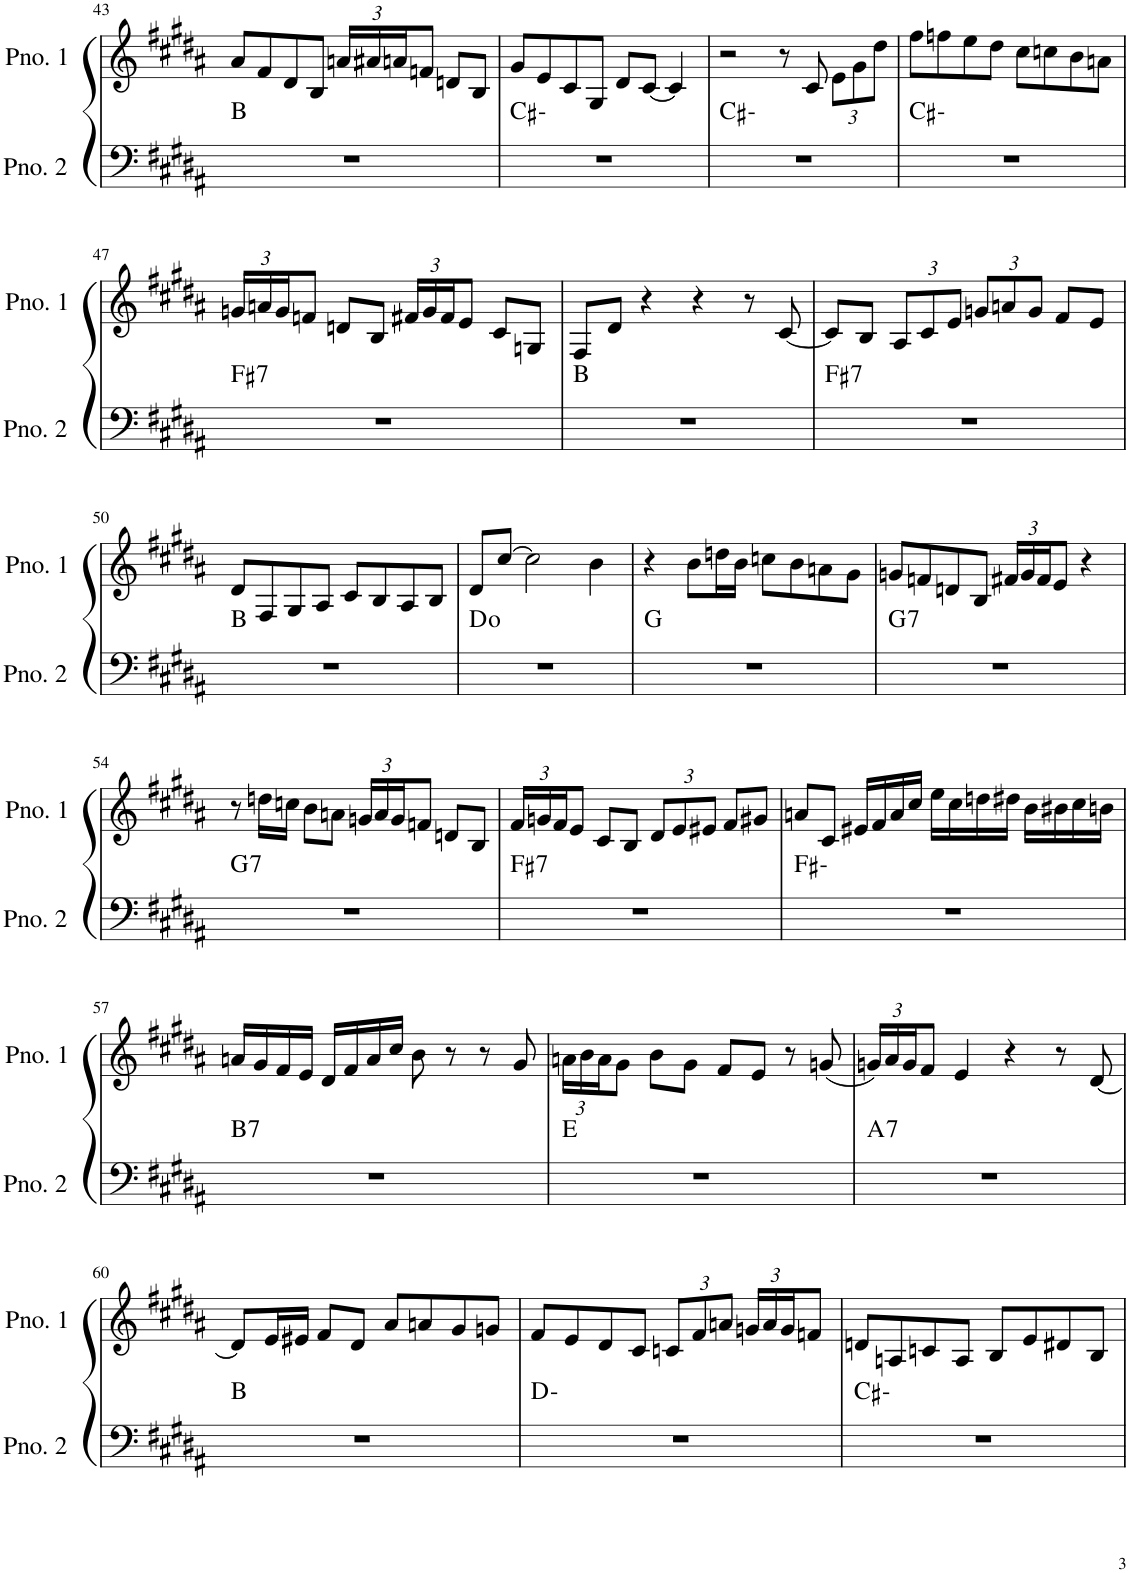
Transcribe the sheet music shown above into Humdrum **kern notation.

**kern	**harte	**kern
*part2	*part2	*part1
*staff2	*	*staff1
*I"ピアノ 2	*	*I"ピアノ 1
!!LO:PB:g=z
*clefF4	*	*clefG2
*k[f#c#g#d#a#]	*	*k[f#c#g#d#a#]
*M4/4	*	*M4/4
=43	=43	=43
1r	B:maj	8a#/L
.	.	8f#/
.	.	8d#/
.	.	8B/J
*	*	*Xbrackettup
.	.	24an/LL
.	.	24a#X/
.	.	24an/J
.	.	8fn/J
.	.	8dn/L
.	.	8B/J
=44	=44	=44
1r	C#:min	8g#/L
.	.	8e/
.	.	8c#/
.	.	8G#/J
.	.	8d#/L
.	.	[8c#/J
.	.	4c#/]
=45	=45	=45
1r	C#:min	2r
.	.	8r
.	.	8c#/
.	.	12e\L
.	.	12g#\
.	.	12dd#\J
=46	=46	=46
1r	C#:min	8ff#\L
.	.	8ffn\
.	.	8ee\
.	.	8dd#\J
.	.	8cc#\L
.	.	8ccn\
.	.	8b\
.	.	8an\J
!!LO:LB:g=z
=47	=47	=47
!	!LO:H:kt=7	!
1r	F#:7	24gn/LL
.	.	24an/
.	.	24g/J
.	.	8fn/J
.	.	8dn/L
.	.	8B/J
.	.	24f#X/LL
.	.	24g/
.	.	24f#/J
.	.	8e/J
.	.	8c#/L
.	.	8Gn/J
=48	=48	=48
1r	B:maj	8F#/L
.	.	8d#/J
.	.	4r
.	.	4r
.	.	8r
.	.	[8c#/
=49	=49	=49
!	!LO:H:kt=7	!
1r	F#:7	8c#/L]
.	.	8B/J
.	.	12A#/L
.	.	12c#/
.	.	12e/J
.	.	12gn/L
.	.	12an/
.	.	12g/J
.	.	8f#/L
.	.	8e/J
!!LO:LB:g=z
=50	=50	=50
1r	B:maj	8d#/L
.	.	8F#/
.	.	8G#/
.	.	8A#/J
.	.	8c#/L
.	.	8B/
.	.	8A#/
.	.	8B/J
=51	=51	=51
1r	D:dim	8d#/L
.	.	[8cc#/J
.	.	2cc#\]
.	.	4b\
=52	=52	=52
1r	G:maj	4r
.	.	8b\L
.	.	16ddn\L
.	.	16b\JJ
.	.	8ccn\L
.	.	8b\
.	.	8an\
.	.	8g#\J
=53	=53	=53
!	!LO:H:kt=7	!
1r	G:7	8gn/L
.	.	8fn/
.	.	8dn/
.	.	8B/J
.	.	24f#X/LL
.	.	24g/
.	.	24f#/J
.	.	8e/J
.	.	4r
!!LO:LB:g=z
=54	=54	=54
!	!LO:H:kt=7	!
1r	G:7	8r
.	.	16ddn\LL
.	.	16ccn\JJ
.	.	8b\L
.	.	8an\J
.	.	24gn/LL
.	.	24a/
.	.	24g/J
.	.	8fn/J
.	.	8dn/L
.	.	8B/J
=55	=55	=55
!	!LO:H:kt=7	!
1r	F#:7	24f#/LL
.	.	24gn/
.	.	24f#/J
.	.	8e/J
.	.	8c#/L
.	.	8B/J
.	.	12d#/L
.	.	12e/
.	.	12e#X/J
.	.	8f#/L
.	.	8g#X/J
=56	=56	=56
1r	F#:min	8an/L
.	.	8c#/J
.	.	16e#X/LL
.	.	16f#/
.	.	16a/
.	.	16cc#/JJ
.	.	16ee\LL
.	.	16cc#\
.	.	16ddn\
.	.	16dd#X\JJ
.	.	16b\LL
.	.	16b#X\
.	.	16cc#\
.	.	16bn\JJ
!!LO:LB:g=z
=57	=57	=57
!	!LO:H:kt=7	!
1r	B:7	16an/LL
.	.	16g#/
.	.	16f#/
.	.	16e/JJ
.	.	16d#/LL
.	.	16f#/
.	.	16a/
.	.	16cc#/JJ
.	.	8b\
.	.	8r
.	.	8r
.	.	8g#/
=58	=58	=58
1r	E:maj	24an\LL
.	.	24b\
.	.	24a\J
.	.	8g#\J
.	.	8b\L
.	.	8g#\J
.	.	8f#/L
.	.	8e/J
.	.	8r
.	.	(8gn/
=59	=59	=59
!	!LO:H:kt=7	!
1r	A:7	24gn/LL)
.	.	24a#/
.	.	24g/J
.	.	8f#/J
.	.	4e/
.	.	4r
.	.	8r
.	.	[8d#/
!!LO:LB:g=z
=60	=60	=60
1r	B:maj	8d#/L]
.	.	16e/L
.	.	16e#X/JJ
.	.	8f#/L
.	.	8d#/J
.	.	8a#/L
.	.	8an/
.	.	8g#/
.	.	8gn/J
=61	=61	=61
1r	D:min	8f#/L
.	.	8e/
.	.	8d#/
.	.	8c#/J
.	.	12cn/L
.	.	12f#/
.	.	12an/J
.	.	24gn/LL
.	.	24a/
.	.	24g/J
.	.	8fn/J
=62	=62	=62
1r	C#:min	8dn/L
.	.	8An/
.	.	8cn/
.	.	8A/J
.	.	8B/L
.	.	8e/
.	.	8d#X/
.	.	8B/J
=	=	=
*-	*-	*-
